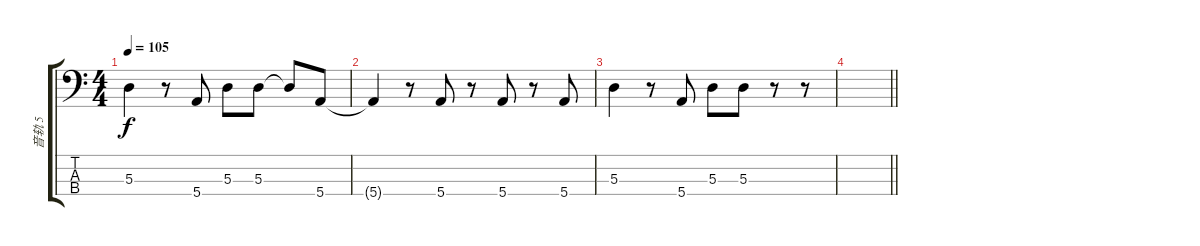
\track ("音轨 5" "音轨 5") {instrument electricbassfinger}
\staff {score tabs}
\tuning (G2 D2 A1 E1) {hide}
\ts (4 4)
\tempo 105
\clef f4
\ks c
5.3.4{dy f} r.8 5.4.8 5.3.8 5.3.8 5.3{t}.8 5.4.8 |
5.4{t}.4 r.8 5.4.8 r.8 5.4.8 r.8 5.4.8 |
5.3.4 r.8 5.4.8 5.3.8 5.3.8 r.8 r.8 |
\barLineRight lightlight
